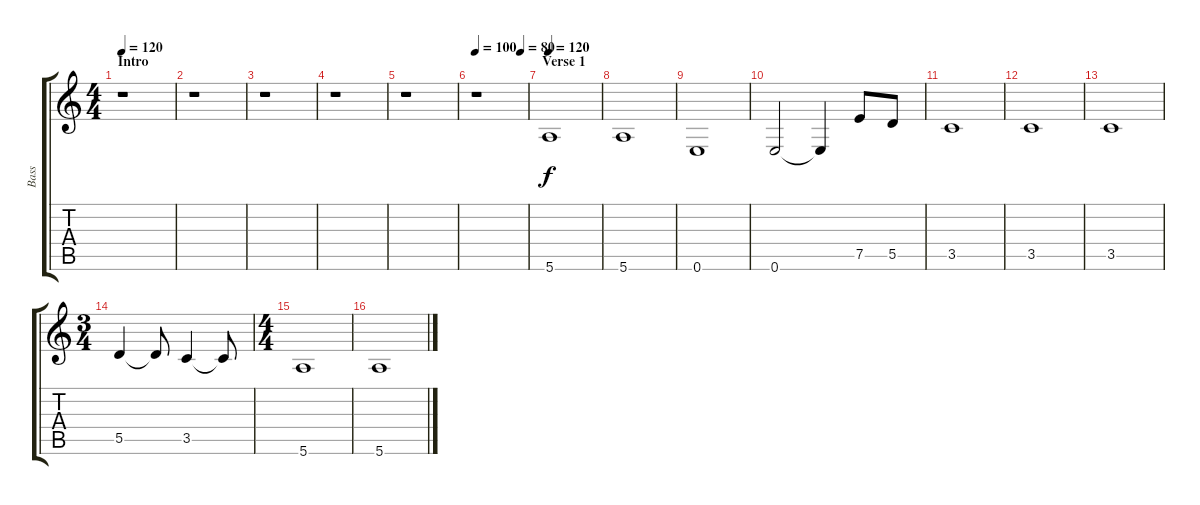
\track ("Bass" "Bass") {instrument acousticguitarsteel}
\staff {score tabs}
\tuning (E4 B3 G3 D3 A2 E2) {hide}
\ts (4 4)
\section ("" "Intro")
\tempo 120
\clef g2
\ks c
r.1{dy f instrument acousticguitarsteel} |
r.1 |
r.1 |
r.1 |
r.1 |
\tempo 100
\tempo (80 0.875)
r.1 |
\section ("" "Verse 1")
\tempo 120
5.6.1 |
5.6.1 |
0.6.1 |
0.6.2 0.6{t}.4 7.5.8 5.5.8 |
3.5.1 |
3.5.1 |
3.5.1 |
\ts (3 4)
5.5.4 5.5{t}.8 3.5.4 3.5{t}.8 |
\ts (4 4)
5.6.1 |
5.6.1
